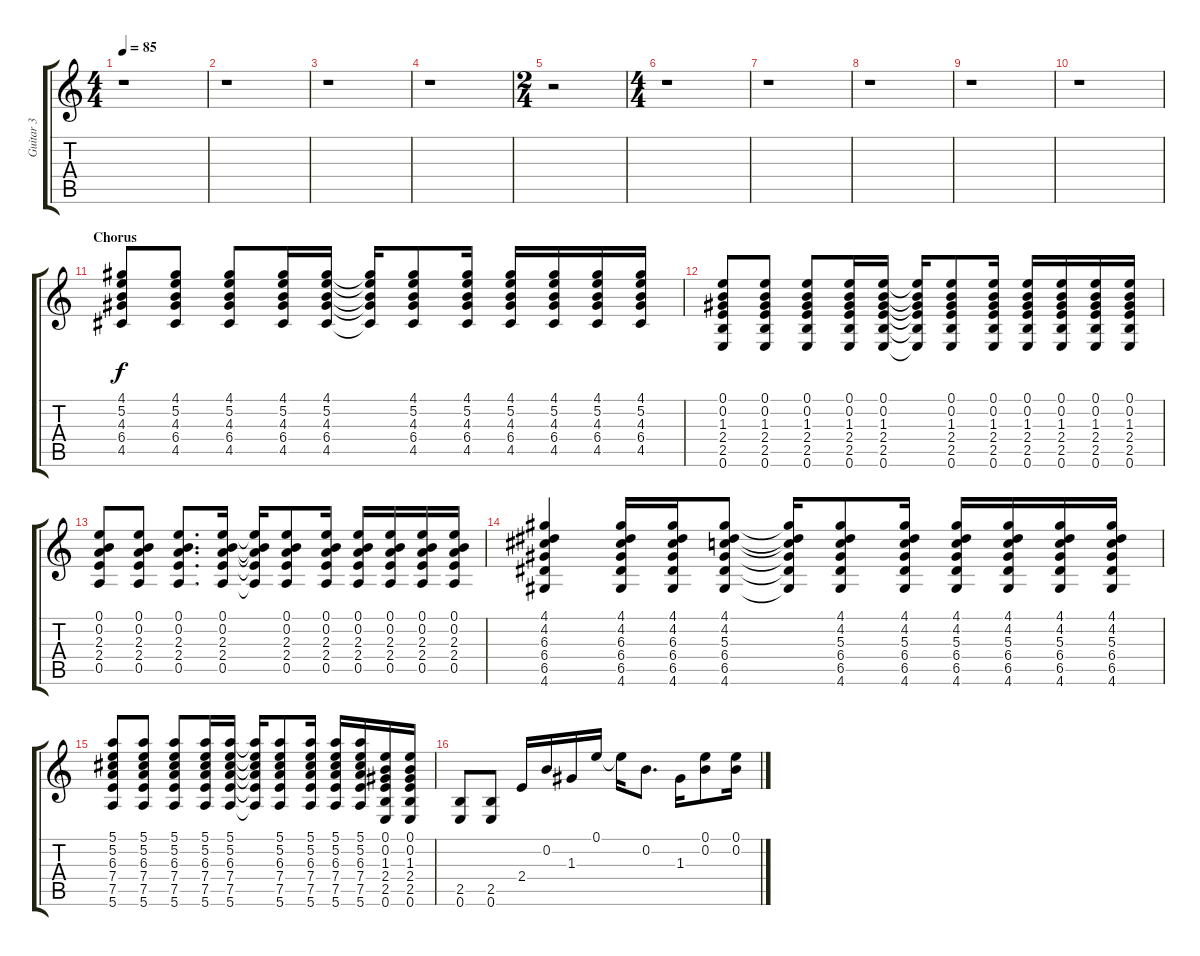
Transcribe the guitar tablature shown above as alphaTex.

\track ("Guitar 3" "Guitar 3") {instrument electricguitarclean}
\staff {score tabs}
\tuning (E4 B3 G3 D3 A2 E2) {hide}
\ts (4 4)
\tempo 85
\clef g2
\ks c
r.1{dy f} |
r.1 |
r.1 |
r.1 |
\ts (2 4)
r.2 |
\ts (4 4)
r.1 |
r.1 |
r.1 |
r.1 |
r.1 |
\section ("" "Chorus")
(4.1 5.2 4.3 6.4 4.5).8 (4.1 5.2 4.3 6.4 4.5).8 (4.1 5.2 4.3 6.4 4.5).8 (4.1 5.2 4.3 6.4 4.5).16 (4.1 5.2 4.3 6.4 4.5).16 (4.1{t} 5.2{t} 4.3{t} 6.4{t} 4.5{t}).16 (4.1 5.2 4.3 6.4 4.5).8 (4.1 5.2 4.3 6.4 4.5).16 (4.1 5.2 4.3 6.4 4.5).16 (4.1 5.2 4.3 6.4 4.5).16 (4.1 5.2 4.3 6.4 4.5).16 (4.1 5.2 4.3 6.4 4.5).16 |
(0.1 0.2 1.3 2.4 2.5 0.6).8 (0.1 0.2 1.3 2.4 2.5 0.6).8 (0.1 0.2 1.3 2.4 2.5 0.6).8 (0.1 0.2 1.3 2.4 2.5 0.6).16 (0.1 0.2 1.3 2.4 2.5 0.6).16 (0.1{t} 0.2{t} 1.3{t} 2.4{t} 2.5{t} 0.6{t}).16 (0.1 0.2 1.3 2.4 2.5 0.6).8 (0.1 0.2 1.3 2.4 2.5 0.6).16 (0.1 0.2 1.3 2.4 2.5 0.6).16 (0.1 0.2 1.3 2.4 2.5 0.6).16 (0.1 0.2 1.3 2.4 2.5 0.6).16 (0.1 0.2 1.3 2.4 2.5 0.6).16 |
(0.1 0.2 2.3 2.4 0.5).8 (0.1 0.2 2.3 2.4 0.5).8 (0.1 0.2 2.3 2.4 0.5).8{d} (0.1 0.2 2.3 2.4 0.5).16 (0.1{t} 0.2{t} 2.3{t} 2.4{t} 0.5{t}).16 (0.1 0.2 2.3 2.4 0.5).8 (0.1 0.2 2.3 2.4 0.5).16 (0.1 0.2 2.3 2.4 0.5).16 (0.1 0.2 2.3 2.4 0.5).16 (0.1 0.2 2.3 2.4 0.5).16 (0.1 0.2 2.3 2.4 0.5).16 |
(4.1 4.2 6.3 6.4 6.5 4.6).4 (4.1 4.2 6.3 6.4 6.5 4.6).16 (4.1 4.2 6.3 6.4 6.5 4.6).16 (4.1 4.2 5.3 6.4 6.5 4.6).8 (4.1{t} 4.2{t} 5.3{t} 6.4{t} 6.5{t} 4.6{t}).16 (4.1 4.2 5.3 6.4 6.5 4.6).8 (4.1 4.2 5.3 6.4 6.5 4.6).16 (4.1 4.2 5.3 6.4 6.5 4.6).16 (4.1 4.2 5.3 6.4 6.5 4.6).16 (4.1 4.2 5.3 6.4 6.5 4.6).16 (4.1 4.2 5.3 6.4 6.5 4.6).16 |
(5.1 5.2 6.3 7.4 7.5 5.6).8 (5.1 5.2 6.3 7.4 7.5 5.6).8 (5.1 5.2 6.3 7.4 7.5 5.6).8 (5.1 5.2 6.3 7.4 7.5 5.6).16 (5.1 5.2 6.3 7.4 7.5 5.6).16 (5.1{t} 5.2{t} 6.3{t} 7.4{t} 7.5{t} 5.6{t}).16 (5.1 5.2 6.3 7.4 7.5 5.6).8 (5.1 5.2 6.3 7.4 7.5 5.6).16 (5.1 5.2 6.3 7.4 7.5 5.6).16 (5.1 5.2 6.3 7.4 7.5 5.6).16 (0.1 0.2 1.3 2.4 2.5 0.6).16 (0.1 0.2 1.3 2.4 2.5 0.6).16 |
(2.5 0.6).8 (2.5 0.6).8 2.4.16 0.2.16 1.3.16 0.1.16 0.1{t}.16 0.2.8{d} 1.3.16 (0.1 0.2).8 (0.1 0.2).16
